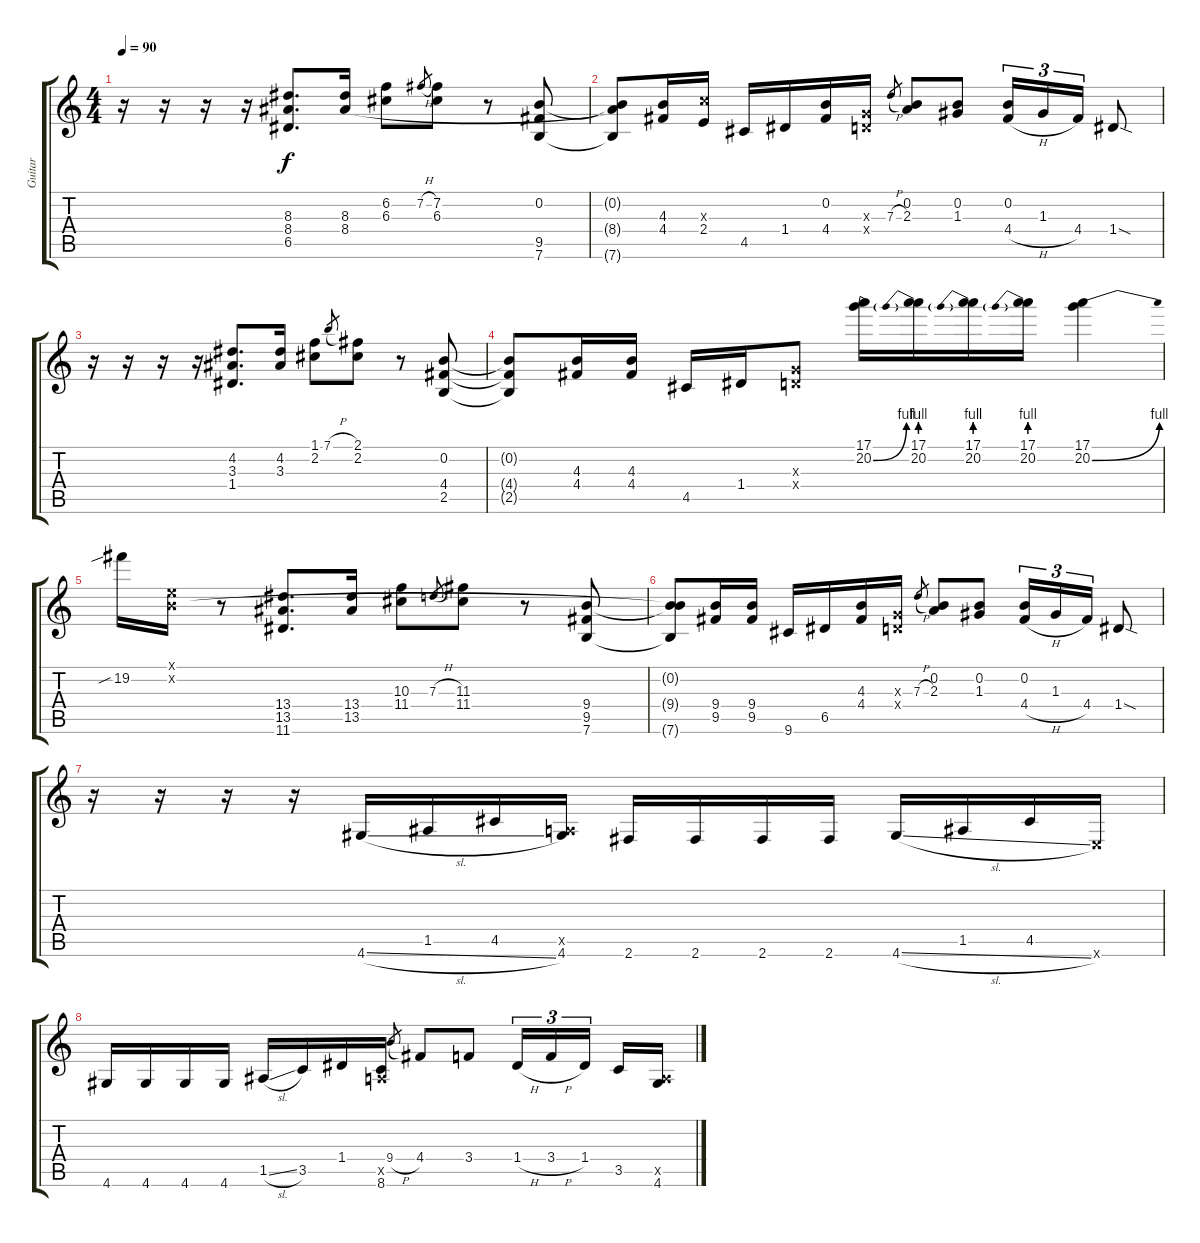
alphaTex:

\track ("Guitar" "Guitar") {instrument acousticguitarsteel}
\staff {score tabs}
\tuning (E4 B3 G3 D3 A2 E2) {hide}
\ts (4 4)
\tempo 90
\clef g2
\ks c
r.16{dy f} r.16 r.16 r.16 (8.3 8.4 6.5).8{d} (8.3 8.4).16 (6.2 6.3).8 7.2{h}.8{gr} (7.2 6.3).8 r.8 (0.2 9.5 7.6).8 |
(0.2{t} 8.4{t} 7.6{t}).8 (4.3 4.4).16 (5.3{x} 2.4).16 4.5.16 1.4.16 (0.2 4.4).16 (0.3{x} 0.4{x}).16 7.3{h}.8{gr} (0.2 2.3).8 (0.2 1.3).8 (0.2 4.4{h}).16{tu (3 2)} 1.3.16{tu (3 2)} 4.4.16{tu (3 2)} 1.4{sod}.8 |
r.16 r.16 r.16 r.16 (4.2 3.3 1.4).8{d} (4.2 3.3).16 (1.1 2.2).8 7.1{h}.8{gr} (2.1 2.2).8 r.8 (0.2 4.4 2.5).8 |
(0.2{t} 4.4{t} 2.5{t}).8 (4.3 4.4).16 (4.3 4.4).16 4.5.16 1.4.16 (0.3{x} 0.4{x}).8 (17.1 20.2{be (bend 0 0 60 4)}).16 (17.1 20.2{be (prebend 0 4 60 4)}).16 (17.1 20.2{be (prebend 0 4 60 4)}).16 (17.1 20.2{be (prebend 0 4 60 4)}).16 (17.1 20.2{be (bend 0 0 60 4)}).4 |
19.2{sib}.16 (0.1{x} 0.2{x}).16 r.8 (13.4 13.5 11.6).8{d} (13.4 13.5).16 (10.3 11.4).8 7.3{h}.8{gr} (11.3 11.4).8 r.8 (9.4 9.5 7.6).8 |
(0.2{t} 9.4{t} 7.6{t}).8 (9.4 9.5).16 (9.4 9.5).16 9.6.16 6.5.16 (4.3 4.4).16 (0.3{x} 0.4{x}).16 7.3{h}.8{gr} (0.2 2.3).8 (0.2 1.3).8 (0.2 4.4{h}).16{tu (3 2)} 1.3.16{tu (3 2)} 4.4.16{tu (3 2)} 1.4{sod}.8 |
r.16 r.16 r.16 r.16 4.6{sl}.16 1.5.16 4.5.16 (0.5{x} 4.6).16 2.6.16 2.6.16 2.6.16 2.6.16 4.6{sl}.16 1.5.16 4.5.16 0.6{x}.16 |
4.6.16 4.6.16 4.6.16 4.6.16 1.5{sl}.16 3.5.16 1.4.16 (0.5{x} 8.6).16 9.4{h}.8{gr} 4.4.8 3.4.8 1.4{h}.16{tu (3 2)} 3.4{h}.16{tu (3 2)} 1.4.16{tu (3 2) beam splitsecondary} 3.5.16 (0.5{x} 4.6).16
